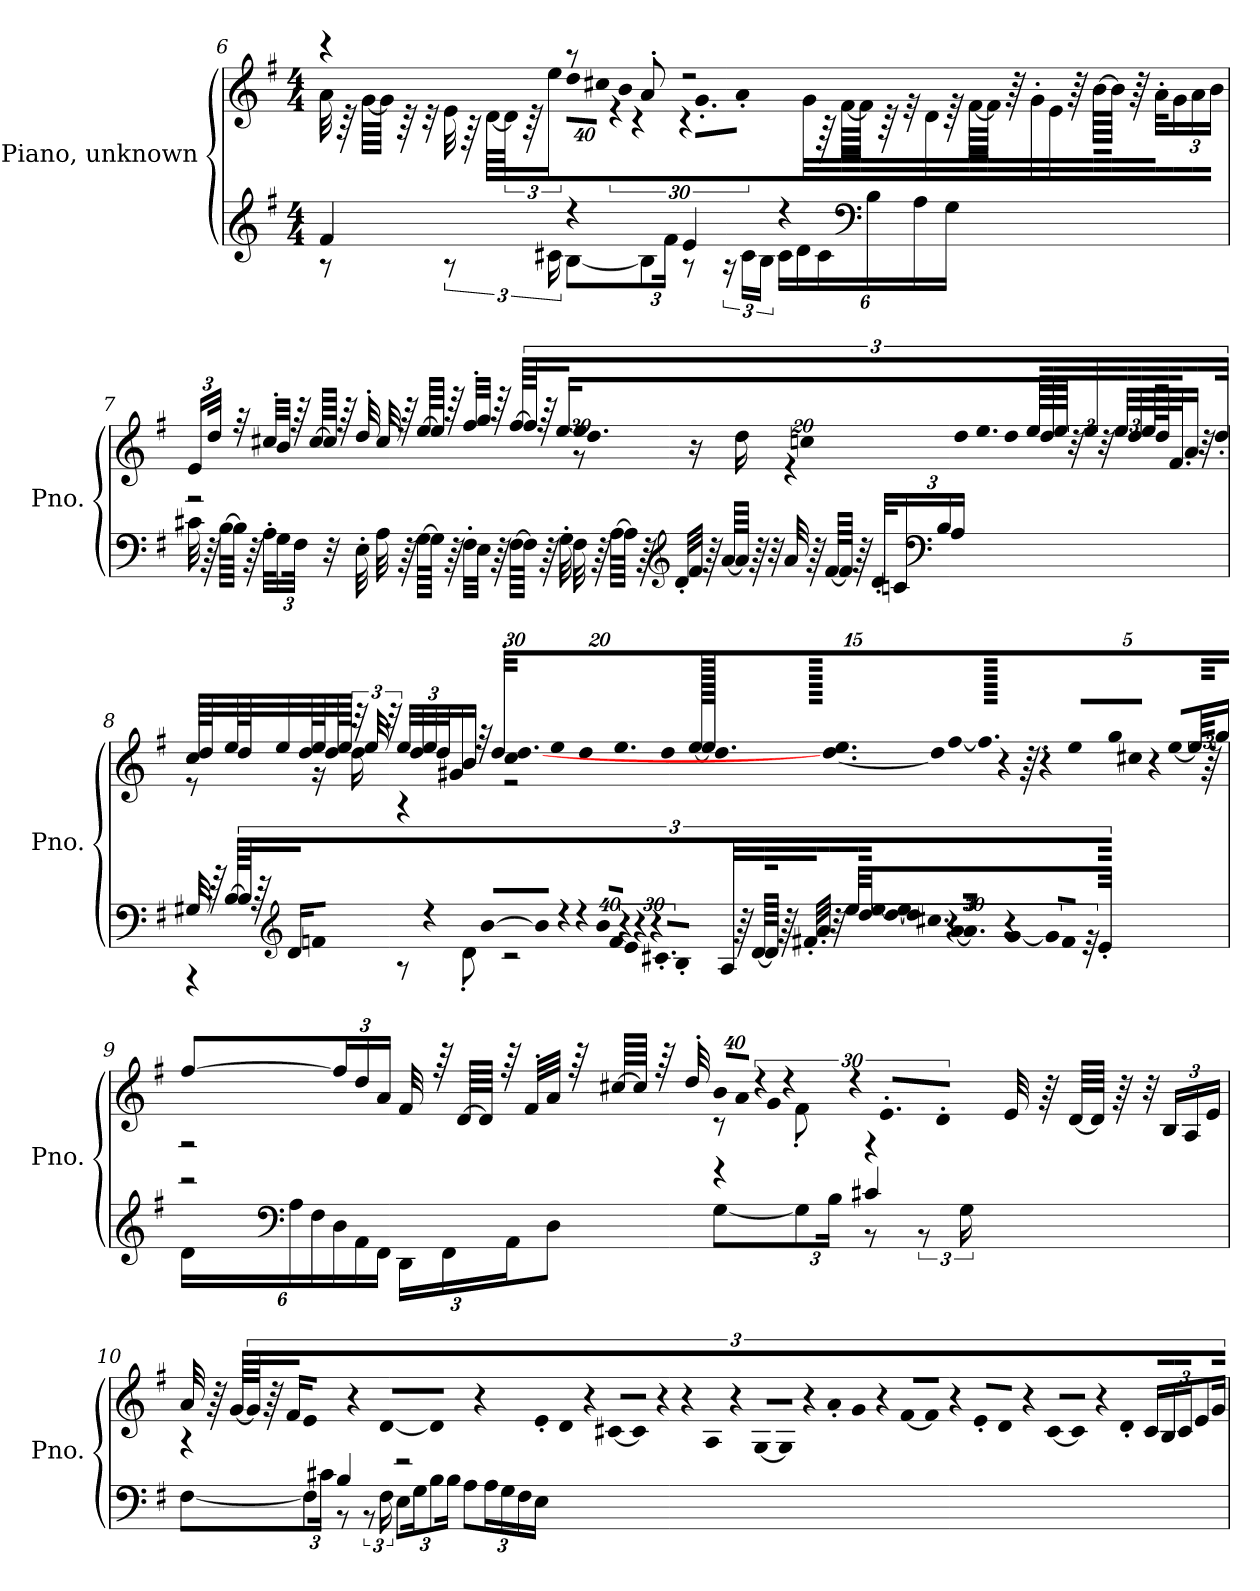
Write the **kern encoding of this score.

**kern	**kern
*part1	*part1
*staff2	*staff1
*I"Piano, unknown	*
*I'Pno.	*
!!LO:LB:g=z
*clefG2	*clefG2
*k[f#]	*k[f#]
*M4/4	*M4/4
=6	=6
*^	*^
4f#/	8r	4r	32a\
.	.	.	64r
.	.	.	[64g\LLLL
.	.	.	64g\JJJJ]
.	.	.	64r
.	.	.	32r
.	12r	.	32e\
.	.	.	64r
.	.	.	[64d\LLLL
.	.	.	96d\JJJJ]
.	.	.	96r
.	24c#X\	.	24ee\
!	!	!	!LO:N:vis=32
4r	[8B\L	8r	640%23dd\LLL
!	!	!	!LO:N:vis=32
.	.	.	640%23cc#X\JJJ
!	!	!	!LO:N:vis=64
.	.	.	960%17r
!	!	!	!LO:N:vis=64
.	.	.	960%17b\
!	!	!	!LO:N:vis=32
.	.	.	640%23r
*	*Xbrackettup	*	*
.	12B\]	8a'/	.
!	!	!	!LO:N:vis=64
.	.	.	960%17r
!	!	!	!LO:N:vis=32.
.	.	.	1920%103g'\LLL
.	24f#\Jk	.	.
!	!	!	!LO:N:vis=32
.	.	.	640%23a'\JJJ
4e/	8r	2r	.
.	.	.	32g\
.	.	.	64r
.	.	.	[64f#\LLLL
.	.	.	64f#\JJJJ]
.	.	.	64r
.	.	.	32r
*	*brackettup	*	*
.	24r	.	.
.	.	.	32d\
.	.	.	64r
.	24c#\LL	.	.
.	.	.	[64f#\LLLL
.	.	.	64f#\JJJJ]
.	.	.	64r
.	24B\JJ	.	.
.	.	.	32g'\
*	*Xbrackettup	*	*
4r	24c#\LL	.	.
.	.	.	32e\
.	.	.	64r
.	24d\	.	.
.	.	.	[64b\LLLL
.	.	.	64b\JJJJ]
.	.	.	64r
.	24c#\	.	.
.	.	.	32a'\KLL
*clefF4	*	*	*
.	24B\	.	.
*	*	*	*Xbrackettup
.	.	.	24g\
.	24A\	.	.
.	.	.	24a\
.	24G\JJ	.	.
.	.	.	24b\JJ
1920ryy	1920ryy	1920ryy	.
*v	*v	*	*
!!LO:PB:g=z	!!
=7	=7	=7
32c#X\	24e/LL	2r
64r	.	.
.	48dd/JJk	.
[64B\LLLL	.	.
64B\JJJJ]	32r	.
64r	.	.
32A'\KLL	32cc#X'/LLL	.
24G\	32b/JJJ	.
.	64r	.
48F#\JJk	.	.
.	[64cc#/LLLL	.
32r	64cc#/JJJJ]	.
.	64r	.
32E'\	32dd'/	.
32A\	32cc#/	.
64r	64r	.
[64G\LLLL	[64ee/LLLL	.
64G\JJJJ]	64ee/JJJJ]	.
64r	64r	.
32F#'\LLL	32ff#'/LLL	.
32E\JJJ	32gg/JJJ	.
64r	64r	.
[64F#\LLLL	[64ff#/LLLL	.
*	*brackettup	*
64F#\JJJJ]	96ff#/JJJJ]	.
.	96r	.
64r	.	.
.	24ee/LL	.
32G'\	.	.
*	*Xbrackettup	*
!	!LO:N:vis=64	!
32F#\	960%17ee/LL	8r
!	!LO:N:vis=64.	!
.	640%17dd/	.
64r	.	.
.	1920ryy	.
!	!LO:N:vis=64	!
.	960%17ccn/	.
[64A\LLLL	.	.
!	!LO:N:vis=64	!
64A\JJJJ]	960%17dd/	.
64r	.	.
!	!LO:N:vis=64.	!
.	640%17ee/	.
*clefG2	*	*
32d'/LLL	.	.
.	1920ryy	.
!	!LO:N:vis=64	!
.	960%17dd/	.
32f#/JJJ	64ee/J	16r
.	32dd/	.
64r	.	.
[64a/LLLL	64ee/JJJk	.
*	*brackettup	*
64a/JJJJ]	48r	16dd\
64r	.	.
.	48ee/	.
32r	.	.
.	48r	.
*	*Xbrackettup	*
32a/	48ee/LLL	4r
.	48dd/	.
64r	.	.
.	48ee/	.
[64f#/LLLL	.	.
64f#/JJJJ]	64dd/K	.
64r	32.f#/J	.
32d'/KLL	.	.
24cn/	16a/JJ	.
*clefF4	*	*
24B/	.	.
.	32r	.
24A/JJ	.	.
.	32dd'/	.
!!LO:LB:g=z	!!
=8	=8	=8
*^	*	*
32G#X/	4r	64cc/KLLL	8r
.	.	32dd/	.
64r	.	.	.
[64B/LLLL	.	64ee/L	.
*brackettup	*	*	*
96B/JJJJ]	.	64dd/J	.
96r	.	.	.
.	.	32ee/	.
*clefG2	*	*	*
24d/LL	.	.	.
.	.	64dd/L	.
32fn/JJk	.	64ee/J	16r
.	.	32dd/	.
64r	.	.	.
[64b/LLLL	.	64ee/JJJk	.
*	*	*brackettup	*
64b/JJJJ]	.	48r	16dd\
64r	.	.	.
.	.	48ee/	.
32r	.	.	.
.	.	48r	.
!LO:N:vis=32	!	!	!
*	*	*Xbrackettup	*
640%23b/LLL	8r	48ee/LLL	4r
.	.	48dd/	.
!LO:N:vis=32	!	!	!
640%23f/JJJ	.	.	.
.	.	48ee/	.
.	.	48dd/J	.
!LO:N:vis=64	!	!	!
960%17r	.	.	.
.	.	24g#X/	.
!LO:N:vis=64	!	!	!
960%17e/	.	.	.
!LO:N:vis=32	!	!	!
640%23r	.	.	.
.	8d'\	16b/JJ	.
!LO:N:vis=64	!	!	!
960%17r	.	.	.
!LO:N:vis=32.	!	!	!
1920%103c#X'/LLL	.	.	.
.	.	32r	.
!LO:N:vis=32	!	!	!
640%23B'/JJJ	.	.	.
.	.	32dd'/LLL	.
!	!	!LO:N:vis=64	!
.	2r	960%17cc/L	2r
32A/	.	.	.
!	!	!LO:N:vis=64.	!
.	.	640%17dd/	.
64r	.	.	.
.	.	1920ryy	.
!	!	!LO:N:vis=64	!
.	.	960%17ee/	.
[64d/LLLL	.	.	.
!	!	!LO:N:vis=64	!
.	.	960%17dd/	.
64d/JJJJ]	.	.	.
64r	.	.	.
!	!	!LO:N:vis=64.	!
.	.	640%17ee/	.
32f#X'/KLL	.	.	.
.	.	1920ryy	.
!	!	!LO:N:vis=64	!
.	.	960%17dd/	.
.	.	[960ee/	.
16a'/JJ	.	.	.
.	.	60ee/]	.
!	!	!LO:N:vis=64.	!
.	.	[640%17dd/	.
.	.	1920ryy	.
!	!	!LO:N:vis=64.	!
.	.	640%17dd/_ 640%17ee/	.
48r	.	.	.
!	!	!LO:N:vis=256	!
.	.	1920%17dd/L]	.
!	!	!LO:N:vis=256	!
.	.	[1920%17ff#/J	.
48ee/LLL	.	.	.
!	!	!LO:N:vis=64.	!
.	.	640%17ff#/JJJJ]	.
48dd/	.	.	.
.	.	1920ryy	.
!	!	!LO:N:vis=128	!
.	.	1920%17r	.
.	.	80.r	.
!LO:N:vis=64	!	!	!
[960%17ee/L	.	.	.
!LO:N:vis=64	!	!	!
[960%17dd/ 960%17ee/]	.	.	.
.	.	480%11r	.
!LO:N:vis=256	!	!	!
1920%17dd/K]	.	.	.
.	.	24ee/LL	.
!LO:N:vis=64.	!	!	!
640%17cc#X/JJJJ	.	.	.
!LO:N:vis=128	!	!	!
1920%17r	.	.	.
!LO:N:vis=256	!	!	!
[1920%17a/KLLLL	.	.	.
.	.	24gg/	.
!LO:N:vis=64.	!	!	!
640%17a/JJJJ]	.	.	.
1920ryy	.	.	.
!LO:N:vis=128	!	!	!
1920%17r	.	.	.
[960g/	.	32cc#X/JJk	.
320%13g/LL]	.	.	.
.	.	64r	.
48f#/JJk	.	.	.
.	.	[64ee/LLLL	.
*	*	*brackettup	*
32r	.	96ee/JJJJ]	.
.	.	96r	.
.	.	24gg/	.
32e'/	.	.	.
!!LO:LB:g=z	!!
=9	=9	=9	=9
*	*Xbrackettup	*	*
2r	24d\LL	[8ff#/L	2r
*clefF4	*	*	*
.	24A\	.	.
.	24F#\	.	.
*	*	*Xbrackettup	*
.	24D\	24ff#/L]	.
.	24AA\	24dd/	.
.	24FF#\JJ	24a/JJ	.
.	24DD\LL	32f#/	.
.	.	64r	.
.	24FF#\	.	.
.	.	[64d/LLLL	.
.	.	64d/JJJJ]	.
.	.	64r	.
.	24AA\J	.	.
.	.	32f#'/LLL	.
.	8D\J	32a/JJJ	.
.	.	64r	.
.	.	[64cc#X/LLLL	.
.	.	64cc#/JJJJ]	.
.	.	64r	.
.	.	32dd'/	.
*	*	*brackettup	*
!	!	!LO:N:vis=32	!
4r	[8G\L	640%23b/LLL	8r
!	!	!LO:N:vis=32	!
.	.	640%23a/JJJ	.
!	!	!LO:N:vis=64	!
.	.	960%17r	.
!	!	!LO:N:vis=64	!
.	.	960%17g/	.
!	!	!LO:N:vis=32	!
.	.	640%23r	.
.	12G\]	.	8f#'\
!	!	!LO:N:vis=64	!
.	.	960%17r	.
!	!	!LO:N:vis=32.	!
.	.	1920%103e'/LLL	.
.	24B\Jk	.	.
!	!	!LO:N:vis=32	!
.	.	640%23d'/JJJ	.
4c#X/	8r	.	4r
.	.	32e/	.
.	.	64r	.
.	.	[64d/LLLL	.
.	.	64d/JJJJ]	.
.	.	64r	.
.	.	32r	.
*	*brackettup	*	*
.	12r	.	.
*	*	*Xbrackettup	*
.	.	24B/LL	.
.	.	24A/	.
.	24G\	.	.
.	.	24e/JJ	.
1920ryy	1920ryy	.	1920ryy
*	*	*v	*v
!!LO:LB:g=z
=10	=10	=10
4r	[8F#\L	32a/
.	.	64r
.	.	[64g/LLLL
*	*	*brackettup
.	.	96g/JJJJ]
.	.	96r
.	.	24f#/LL
*	*Xbrackettup	*
.	12F#\]	32e/JJk
.	.	64r
.	.	[64d/LLLL
.	.	64d/JJJJ]
.	.	64r
.	24c#X\Jk	.
.	.	32e'/
4B/	8r	32d/
.	.	64r
.	.	[64c#X/LLLL
.	.	64c#/JJJJ]
.	.	64r
.	.	32r
*	*brackettup	*
.	12r	32A/
.	.	64r
.	.	[64G/LLLL
.	.	64G/JJJJ]
.	.	64r
.	24F#\	.
.	.	32a'/
*	*Xbrackettup	*
2r	12E\L	32g/
.	.	64r
.	.	[64f#/LLLL
.	.	64f#/JJJJ]
.	.	64r
.	24G\K	.
.	.	32e'/LLL
.	12B\	32d/JJJ
.	.	64r
.	.	[64c#/LLLL
.	.	64c#/JJJJ]
.	.	64r
.	24B\Jk	.
.	.	32d'/
*	*	*Xbrackettup
.	12A\L	24c#/LL
.	.	24B/
.	24A\L	24c#/J
.	24G\	12e/
.	24F#\	.
.	24E\JJ	24g/Jk
*v	*v	*
=	=
*-	*-
